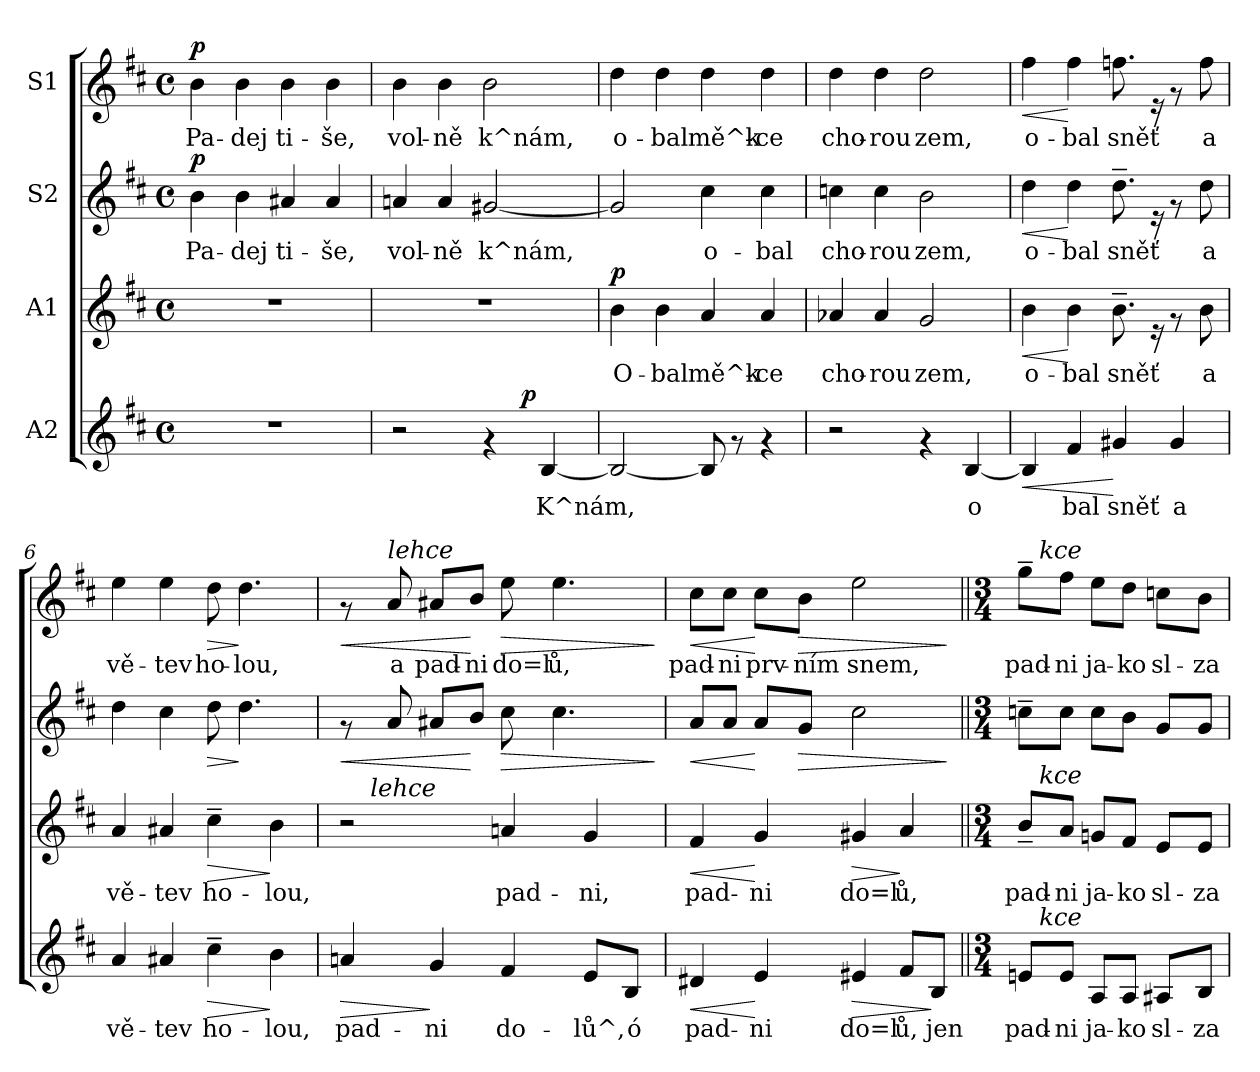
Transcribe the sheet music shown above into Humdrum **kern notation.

**kern	**text	**dynam	**kern	**text	**dynam	**kern	**text	**dynam	**kern	**text	**dynam
*part4	*part4	*part4	*part3	*part3	*part3	*part2	*part2	*part2	*part1	*part1	*part1
*staff4	*staff4	*staff4	*staff3	*staff3	*staff3	*staff2	*staff2	*staff2	*staff1	*staff1	*staff1
*I"A2	*	*	*I"A1	*	*	*I"S2	*	*	*I"S1	*	*
!!LO:PB:g=z
*stria5	*	*	*stria5	*	*	*stria5	*	*	*stria5	*	*
*clefG2	*	*	*clefG2	*	*	*clefG2	*	*	*clefG2	*	*
*k[f#c#]	*	*	*k[f#c#]	*	*	*k[f#c#]	*	*	*k[f#c#]	*	*
*D:	*	*	*D:	*	*	*D:	*	*	*D:	*	*
*M4/4	*	*	*M4/4	*	*	*M4/4	*	*	*M4/4	*	*
*met(c)	*	*	*met(c)	*	*	*met(c)	*	*	*met(c)	*	*
=1	=1	=1	=1	=1	=1	=1	=1	=1	=1	=1	=1
!	!	!	!	!	!	!	!LO:LY:b	!LO:DY:a	!	!LO:LY:b	!LO:DY:a
1r	.	.	1r	.	.	4b\	Pa-	p	4b\	Pa-	p
!	!	!	!	!	!	!	!LO:LY:b	!	!	!LO:LY:b	!
.	.	.	.	.	.	4b\	-dej	.	4b\	-dej	.
!	!	!	!	!	!	!	!LO:LY:b	!	!	!LO:LY:b	!
.	.	.	.	.	.	4a#X/	ti-	.	4b\	ti-	.
!	!	!	!	!	!	!	!LO:LY:b	!	!	!LO:LY:b	!
.	.	.	.	.	.	4a#/	-še,	.	4b\	-še,	.
=2	=2	=2	=2	=2	=2	=2	=2	=2	=2	=2	=2
!	!	!	!	!	!	!	!LO:LY:b	!	!	!LO:LY:b	!
*^	*	*	*	*	*	*	*	*	*	*	*
2r	2ryy	.	.	1r	.	.	4an/	vol-	.	4b\	vol-	.
!	!	!	!	!	!	!	!	!LO:LY:b	!	!	!LO:LY:b	!
.	.	.	.	.	.	.	4a/	-ně	.	4b\	-ně	.
!	!	!	!	!	!	!	!	!LO:LY:b	!	!	!LO:LY:b	!
4rf	8.ryy	.	.	.	.	.	[<2g#X/	k^nám,	.	2b\	k^nám,	.
!	!	!	!LO:DY:a	!	!	!	!	!	!	!	!	!
.	4ryy	.	p	.	.	.	.	.	.	.	.	.
!	!	!LO:LY:b:rj	!	!	!	!	!	!	!	!	!	!
[<4B/	.	K^nám,	.	.	.	.	.	.	.	.	.	.
.	16ryy	.	.	.	.	.	.	.	.	.	.	.
=3	=3	=3	=3	=3	=3	=3	=3	=3	=3	=3	=3	=3
!	!	!LO:LY:b:rj	!	!	!LO:LY:b	!LO:DY:a	!	!LO:LY:b	!	!	!LO:LY:b	!
*v	*v	*	*	*	*	*	*	*	*	*	*	*
2B/_<	.	.	4b\	O-	p	2g#/]	.	.	4dd\	o-	.
!	!	!	!	!LO:LY:b	!	!	!	!	!	!LO:LY:b	!
.	.	.	4b\	-bal	.	.	.	.	4dd\	-bal	.
!	!LO:LY:b:rj	!	!	!LO:LY:b	!	!	!LO:LY:b	!	!	!LO:LY:b	!
8B/]	.	.	4a/	mě^k-	.	4cc#\	o-	.	4dd\	mě^k-	.
8rf	.	.	.	.	.	.	.	.	.	.	.
!	!	!	!	!LO:LY:b	!	!	!LO:LY:b	!	!	!LO:LY:b	!
4rf	.	.	4a/	-ce	.	4cc#\	-bal	.	4dd\	-ce	.
=4	=4	=4	=4	=4	=4	=4	=4	=4	=4	=4	=4
!	!	!	!	!LO:LY:b	!	!	!LO:LY:b	!	!	!LO:LY:b	!
2r	.	.	4a-X/	cho-	.	4ccn\	cho-	.	4dd\	cho-	.
!	!	!	!	!LO:LY:b	!	!	!LO:LY:b	!	!	!LO:LY:b	!
.	.	.	4a-/	-rou	.	4cc\	-rou	.	4dd\	-rou	.
!	!	!	!	!LO:LY:b	!	!	!LO:LY:b	!	!	!LO:LY:b	!
4rf	.	.	2g/	zem,	.	2b\	zem,	.	2dd\	zem,	.
!	!LO:LY:b:rj	!	!	!	!	!	!	!	!	!	!
[<4B/	o-	.	.	.	.	.	.	.	.	.	.
=5	=5	=5	=5	=5	=5	=5	=5	=5	=5	=5	=5
!	!LO:LY:b:rj	!LO:HP:b	!	!LO:LY:b	!LO:HP:b	!	!LO:LY:b	!LO:HP:b	!	!LO:LY:b	!LO:HP:b
4B/]	--	<	4b\	o-	<	4dd\	o-	<	4ff#\	o-	<
!	!LO:LY:b:rj	!	!	!LO:LY:b	!	!	!LO:LY:b	!	!	!LO:LY:b	!
4f#/	-bal	.	4b\	-bal	[	4dd\	-bal	[	4ff#\	-bal	[
!	!LO:LY:b:rj	!	!	!LO:LY:b	!	!	!LO:LY:b	!	!	!LO:LY:b	!
4g#X/	sněť	[	8.b~>\	sněť	.	8.dd~>\	sněť	.	8.ffn\	sněť	.
.	.	.	16re	.	.	16re	.	.	16re	.	.
!	!LO:LY:b:rj	!	!	!	!	!	!	!	!	!	!
4g#/	a	.	8rf	.	.	8rf	.	.	8rf	.	.
!	!	!	!	!LO:LY:b	!	!	!LO:LY:b	!	!	!LO:LY:b	!
.	.	.	8b\	a	.	8dd\	a	.	8ff\	a	.
!!LO:LB:g=z
=6	=6	=6	=6	=6	=6	=6	=6	=6	=6	=6	=6
!	!LO:LY:b:rj	!	!	!LO:LY:b	!	!	!LO:LY:b	!	!	!LO:LY:b	!
4a/	vě-	.	4a/	vě-	.	4dd\	.	.	4ee\	vě-	.
!	!LO:LY:b:rj	!	!	!LO:LY:b	!	!	!LO:LY:b	!	!	!LO:LY:b	!
4a#X/	-tev	.	4a#X/	-tev	.	4cc#\	.	.	4ee\	-tev	.
!	!LO:LY:b:rj	!LO:HP:b	!	!LO:LY:b	!LO:HP:b	!	!LO:LY:b	!LO:HP:b	!	!LO:LY:b	!LO:HP:b
4cc#~>\	ho-	>	4cc#~>\	ho-	>	8dd\	.	>	8dd\	ho-	>
!	!	!	!	!	!	!	!LO:LY:b	!	!	!LO:LY:b	!
.	.	.	.	.	.	4.dd\	.	]	4.dd\	-lou,	]
!	!LO:LY:b:rj	!	!	!LO:LY:b	!	!	!	!	!	!	!
4b\	-lou,	]	4b\	-lou,	]	.	.	.	.	.	.
=7	=7	=7	=7	=7	=7	=7	=7	=7	=7	=7	=7
!	!LO:LY:b:rj	!LO:HP:b	!	!	!	!	!	!LO:HP:b	!	!	!LO:HP:b
*	*	*	*^	*	*	*	*	*	*	*	*
4an/	pad-	>	2r	16ryy	.	.	8rf	.	<	8rf	.	<
.	.	.	.	64ryy	.	.	.	.	.	.	.	.
!	!	!	!	!LO:TX:a:i:t=lehce	!	!	!	!	!	!	!	!
.	.	.	.	2ryy	.	.	.	.	.	.	.	.
!	!	!	!	!	!	!	!	!	!	!LO:TX:a:i:t=lehce	!	!
!	!	!	!	!	!	!	!	!LO:LY:b	!	!	!LO:LY:b	!
.	.	.	.	.	.	.	8a/	.	.	8a/	a	.
!	!LO:LY:b:rj	!	!	!	!	!	!	!LO:LY:b	!	!	!LO:LY:b	!
4g/	-ni	]	.	.	.	.	8a#X/L	.	.	8a#X/L	pad-	.
!	!	!	!	!	!	!	!	!LO:LY:b	!	!	!LO:LY:b	!
.	.	.	.	.	.	.	8b/J	.	[	8b/J	-ni	[
!	!LO:LY:b:rj	!	!	!	!LO:LY:b	!	!	!LO:LY:b	!LO:HP:b	!	!LO:LY:b	!LO:HP:b
4f#/	do-	.	4an/	.	pad-	.	8cc#\	.	>	8ee\	do=l	>
.	.	.	.	4ryy	.	.	.	.	.	.	.	.
!	!	!	!	!	!	!	!	!LO:LY:b	!	!	!LO:LY:b	!
.	.	.	.	.	.	.	4.cc#\	.	.	4.ee\	ů,	.
!	!LO:LY:b:rj	!	!	!	!LO:LY:b	!	!	!	!	!	!	!
8e/L	-lů^,	.	4g/	.	-ni,	.	.	.	.	.	.	.
.	.	.	.	8ryy	.	.	.	.	.	.	.	.
!	!LO:LY:b:rj	!	!	!	!	!	!	!	!	!	!	!
8B/J	ó	.	.	.	.	.	.	.	.	.	.	.
.	.	.	.	32.ryy	.	.	.	.	.	.	.	.
.	.	.	.	.	.	.	.	.	]	.	.	]
=8	=8	=8	=8	=8	=8	=8	=8	=8	=8	=8	=8	=8
!	!LO:LY:b:rj	!LO:HP:b	!	!	!LO:LY:b	!LO:HP:b	!	!LO:LY:b	!LO:HP:b	!	!LO:LY:b	!LO:HP:b
*	*	*	*v	*v	*	*	*	*	*	*	*	*
4d#X/	pad-	<	4f#/	pad-	<	8a/L	.	<	8cc#\L	pad-	<
!	!	!	!	!	!	!	!LO:LY:b	!	!	!LO:LY:b	!
.	.	.	.	.	.	8a/J	.	.	8cc#\J	-ni	.
!	!LO:LY:b:rj	!	!	!LO:LY:b	!	!	!LO:LY:b	!	!	!LO:LY:b	!
4e/	-ni	[	4g/	-ni	[	8a/L	.	[	8cc#\L	prv-	[
!	!	!	!	!	!	!	!LO:LY:b	!LO:HP:b	!	!LO:LY:b	!LO:HP:b
.	.	.	.	.	.	8g/J	.	>	8b\J	-ním	>
!	!LO:LY:b:rj	!LO:HP:b	!	!LO:LY:b	!LO:HP:b	!	!LO:LY:b	!	!	!LO:LY:b	!
4e#X/	do=l	>	4g#X/	do=l	>	2cc#\	.	.	2ee\	snem,	.
!	!LO:LY:b:rj	!	!	!LO:LY:b	!	!	!	!	!	!	!
8f#/L	ů,	.	4a/	ů,	]	.	.	.	.	.	.
!	!LO:LY:b:rj	!	!	!	!	!	!	!	!	!	!
8B/J	jen	]	.	.	.	.	.	.	.	.	.
.	.	.	.	.	.	.	.	]	.	.	]
=9||	=9||	=9||	=9||	=9||	=9||	=9||	=9||	=9||	=9||	=9||	=9||
*M3/4	*	*	*M3/4	*	*	*M3/4	*	*	*M3/4	*	*
!	!	!	!	!	!	!	!	!	!LO:TX:a:i:t=m ě	!	!
!	!	!	!LO:TX:a:i:t=m ě	!	!	!	!	!	!	!	!
!LO:TX:a:i:t=m ě	!	!	!	!	!	!	!	!	!	!	!
!	!LO:LY:b:rj	!	!	!LO:LY:b	!	!	!LO:LY:b	!	!	!LO:LY:b	!
*^	*	*	*^	*	*	*	*	*	*^	*	*
8en/L	16ryy	pad-	.	8b~>/L	16ryy	pad-	.	8ccn~>\L	.	.	8gg~>\L	16ryy	pad-	.
!	!	!	!	!	!	!	!	!	!	!	!	!LO:TX:a:i:t=kce	!	!
!	!	!	!	!	!LO:TX:a:i:t=kce	!	!	!	!	!	!	!	!	!
!	!LO:TX:a:i:t=kce	!	!	!	!	!	!	!	!	!	!	!	!	!
.	2ryy	.	.	.	2ryy	.	.	.	.	.	.	2ryy	.	.
!	!	!LO:LY:b:rj	!	!	!	!LO:LY:b	!	!	!LO:LY:b	!	!	!	!LO:LY:b	!
8e/J	.	-ni	.	8a/J	.	-ni	.	8cc\J	.	.	8ff#\J	.	-ni	.
!	!	!LO:LY:b:rj	!	!	!	!LO:LY:b	!	!	!LO:LY:b	!	!	!	!LO:LY:b	!
8A/L	.	ja-	.	8gn/L	.	ja-	.	8cc\L	.	.	8ee\L	.	ja-	.
!	!	!LO:LY:b:rj	!	!	!	!LO:LY:b	!	!	!LO:LY:b	!	!	!	!LO:LY:b	!
8A/J	.	-ko	.	8f#/J	.	-ko	.	8b\J	.	.	8dd\J	.	-ko	.
!	!	!LO:LY:b:rj	!	!	!	!LO:LY:b	!	!	!LO:LY:b	!	!	!	!LO:LY:b	!
8A#X/L	.	sl-	.	8e/L	.	sl-	.	8g/L	.	.	8ccn\L	.	sl-	.
.	8.ryy	.	.	.	8.ryy	.	.	.	.	.	.	8.ryy	.	.
!	!	!LO:LY:b:rj	!	!	!	!LO:LY:b	!	!	!LO:LY:b	!	!	!	!LO:LY:b	!
8B/J	.	-za	.	8e/J	.	-za	.	8g/J	.	.	8b\J	.	-za	.
*v	*v	*	*	*	*	*	*	*	*	*	*v	*v	*	*
*	*	*	*v	*v	*	*	*	*	*	*	*	*
=	=	=	=	=	=	=	=	=	=	=	=
*-	*-	*-	*-	*-	*-	*-	*-	*-	*-	*-	*-
